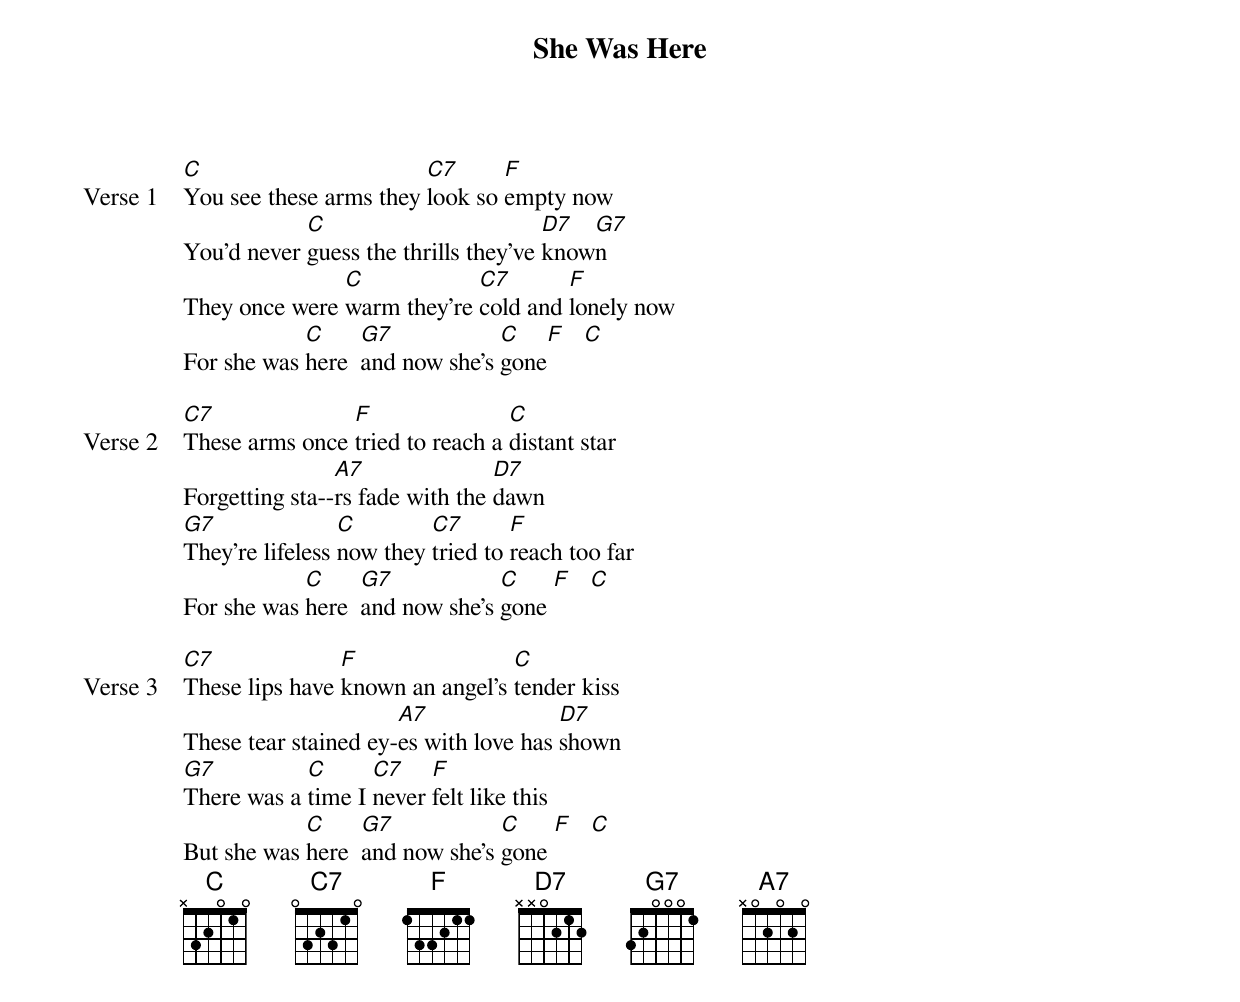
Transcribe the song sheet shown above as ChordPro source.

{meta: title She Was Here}
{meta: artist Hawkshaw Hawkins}
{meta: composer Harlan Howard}

{start_of_verse: Verse 1}
[C]You see these arms they [C7]look so [F]empty now
You'd never [C]guess the thrills they've [D7]know[G7]n
They once were [C]warm they're [C7]cold and [F]lonely now
For she was [C]here  [G7]and now she's [C]gone[F]   [C]
{end_of_verse}

{start_of_verse: Verse 2}
[C7]These arms once [F]tried to reach a [C]distant star
Forgetting sta--[A7]rs fade with the [D7]dawn
[G7]They're lifeless [C]now they [C7]tried to [F]reach too far
For she was [C]here  [G7]and now she's [C]gone [F]   [C]
{end_of_verse}

{start_of_verse: Verse 3}
[C7]These lips have [F]known an angel's [C]tender kiss
These tear stained ey-[A7]es with love has [D7]shown
[G7]There was a [C]time I [C7]never [F]felt like this
But she was [C]here  [G7]and now she's [C]gone [F]   [C]
{end_of_verse}
